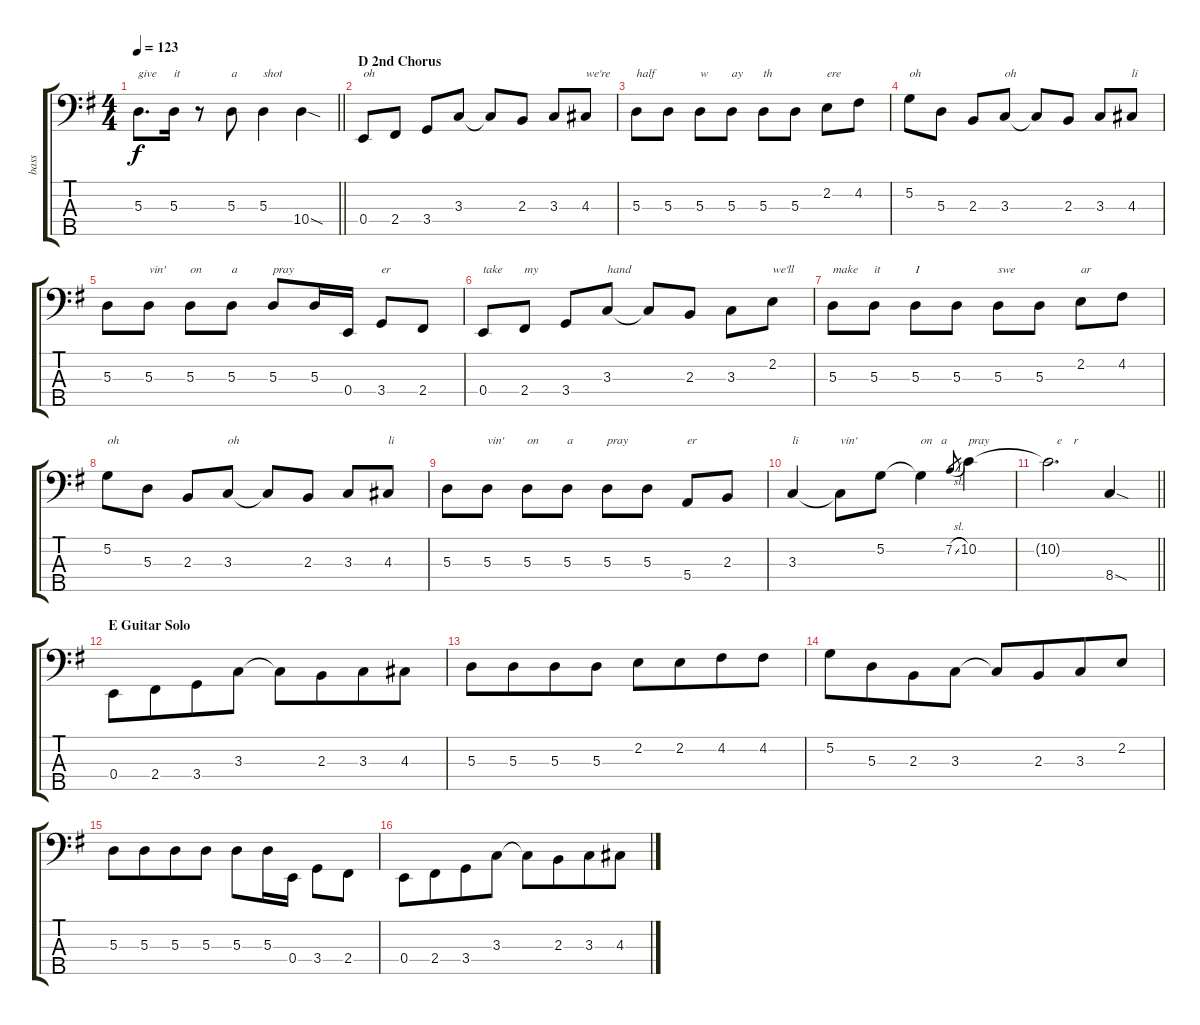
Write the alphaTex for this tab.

\track ("bass" "bass") {instrument electricbasspick}
\staff {score tabs}
\tuning (G2 D2 A1 E1 B0) {hide}
\ts (4 4)
\tempo 123
\clef f4
\barLineRight lightlight
\ks g
5.3.8{d txt "give" dy f} 5.3.16{txt "it"} r.8 5.3.8{txt "a"} 5.3.4{txt "shot"} 10.4{sod}.4 |
\section ("" "D 2nd Chorus")
0.4.8{txt "oh"} 2.4.8 3.4.8 3.3.8 3.3{t}.8 2.3.8 3.3.8 4.3.8{txt "we're"} |
5.3.8{txt "half"} 5.3.8 5.3.8{txt "w"} 5.3.8{txt "ay"} 5.3.8{txt "th"} 5.3.8 2.2.8{txt "ere"} 4.2.8 |
5.2.8{txt "oh"} 5.3.8 2.3.8 3.3.8{txt "oh"} 3.3{t}.8 2.3.8 3.3.8 4.3.8{txt "li"} |
5.3.8 5.3.8{txt "vin'"} 5.3.8{txt "on"} 5.3.8{txt "a"} 5.3.8{txt "pray"} 5.3.16 0.4.16 3.4.8{txt "er"} 2.4.8 |
0.4.8{txt "take"} 2.4.8{txt "my"} 3.4.8 3.3.8{txt "hand"} 3.3{t}.8 2.3.8 3.3.8 2.2.8{txt "we'll"} |
5.3.8{txt "make"} 5.3.8{txt "it"} 5.3.8{txt "I"} 5.3.8 5.3.8{txt "swe"} 5.3.8 2.2.8{txt "ar"} 4.2.8 |
5.2.8{txt "oh"} 5.3.8 2.3.8 3.3.8{txt "oh"} 3.3{t}.8 2.3.8 3.3.8 4.3.8{txt "li"} |
5.3.8 5.3.8{txt "vin'"} 5.3.8{txt "on"} 5.3.8{txt "a"} 5.3.8{txt "pray"} 5.3.8 5.4.8{txt "er"} 2.3.8 |
3.3.4{txt "li"} 3.3{t}.8{txt "vin'"} 5.2.8 5.2{t}.4{txt "on   a"} 7.2{sl}.8{gr} 10.2.4{txt "pray"} |
\barLineRight lightlight
10.2{t}.2{d txt "   e    r"} 8.4{sod}.4 |
\section ("" "E Guitar Solo")
0.4.8{beam Down} 2.4.8{beam Down beam merge} 3.4.8{beam Down} 3.3.8{beam Down} 3.3{t}.8{beam Down} 2.3.8{beam Down beam merge} 3.3.8{beam Down} 4.3.8{beam Down} |
5.3.8 5.3.8{beam merge} 5.3.8 5.3.8 2.2.8 2.2.8{beam merge} 4.2.8 4.2.8 |
5.2.8 5.3.8{beam merge} 2.3.8 3.3.8 3.3{t}.8 2.3.8{beam merge} 3.3.8 2.2.8 |
5.3.8 5.3.8{beam merge} 5.3.8 5.3.8 5.3.8{beam Down} 5.3.16{beam Down} 0.4.16{beam Down} 3.4.8{beam Down} 2.4.8{beam Down} |
0.4.8{beam Down} 2.4.8{beam Down beam merge} 3.4.8{beam Down} 3.3.8{beam Down} 3.3{t}.8{beam Down} 2.3.8{beam Down beam merge} 3.3.8{beam Down} 4.3.8{beam Down}
